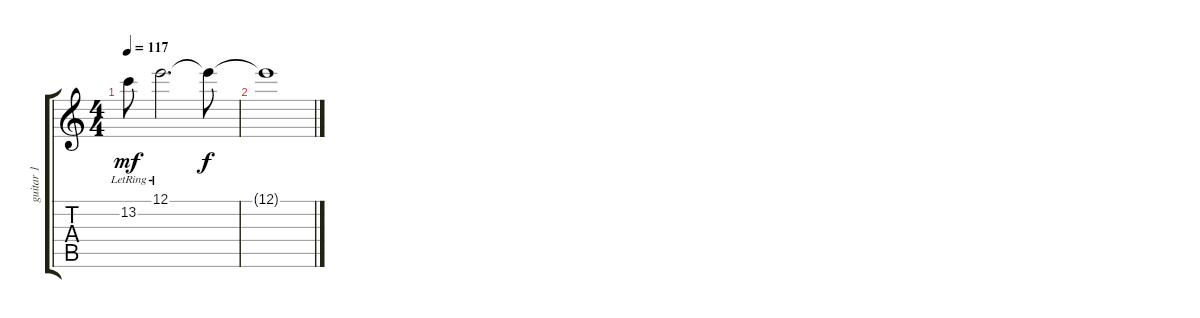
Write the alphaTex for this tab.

\track ("guitar 1" "guitar 1") {instrument acousticguitarsteel}
\staff {score tabs}
\tuning (E4 B3 G3 D3 A2 D2) {hide}
\ts (4 4)
\tempo 117
\clef g2
\ks c
13.2{lr}.8{dy mf} 12.1{lr}.2{d} 12.1{t}.8{dy f} |
12.1{t}.1
